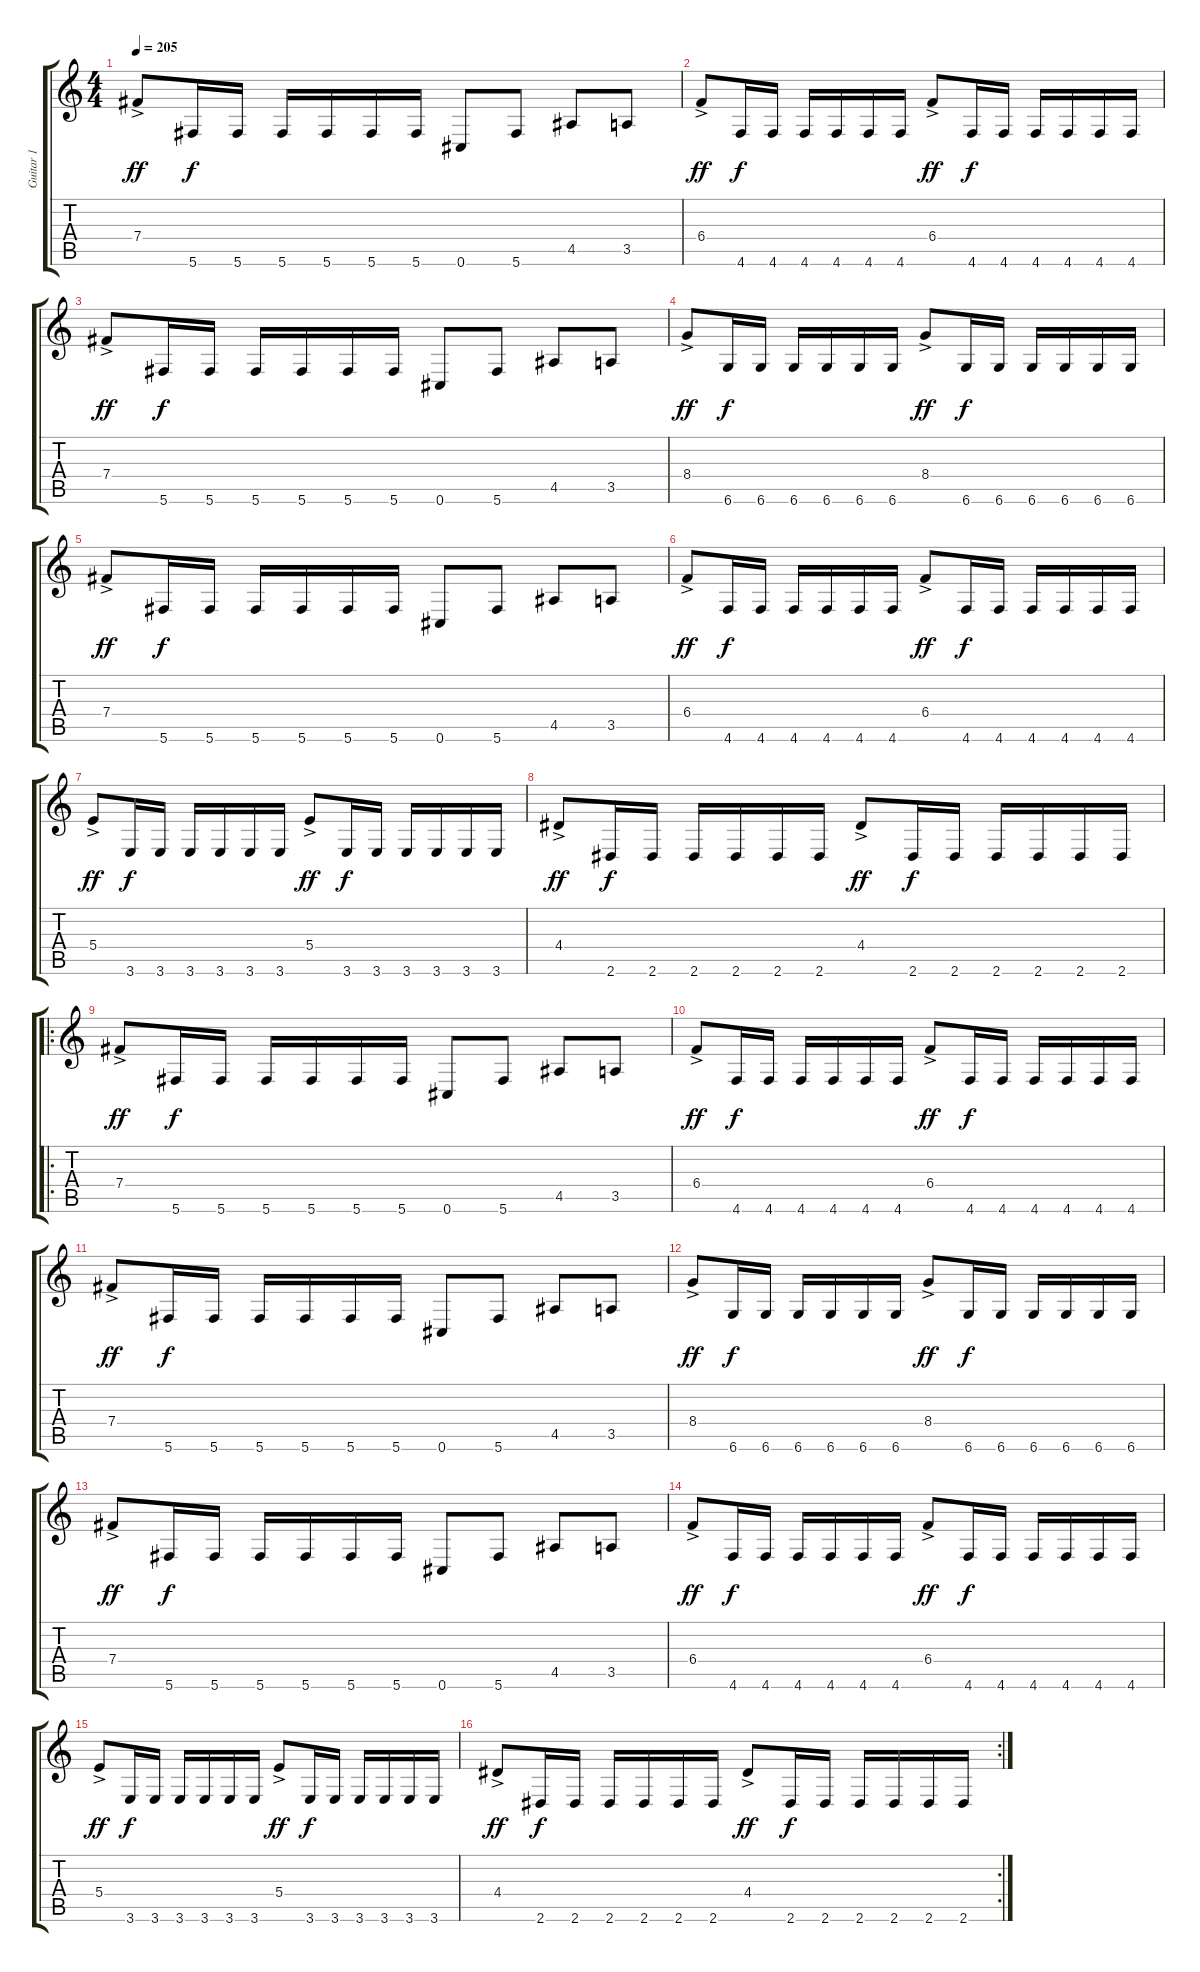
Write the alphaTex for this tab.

\track ("Guitar 1" "Guitar 1") {instrument distortionguitar}
\staff {score tabs}
\tuning (Db4 Ab3 E3 B2 Gb2 Db2) {hide}
\ts (4 4)
\tempo 205
\clef g2
\ks c
7.4{ac}.8{dy ff} 5.6.16{dy f} 5.6.16 5.6.16 5.6.16 5.6.16 5.6.16 0.6.8 5.6.8 4.5.8 3.5.8 |
6.4{ac}.8{dy ff} 4.6.16{dy f} 4.6.16 4.6.16 4.6.16 4.6.16 4.6.16 6.4{ac}.8{dy ff} 4.6.16{dy f} 4.6.16 4.6.16 4.6.16 4.6.16 4.6.16 |
7.4{ac}.8{dy ff} 5.6.16{dy f} 5.6.16 5.6.16 5.6.16 5.6.16 5.6.16 0.6.8 5.6.8 4.5.8 3.5.8 |
8.4{ac}.8{dy ff} 6.6.16{dy f} 6.6.16 6.6.16 6.6.16 6.6.16 6.6.16 8.4{ac}.8{dy ff} 6.6.16{dy f} 6.6.16 6.6.16 6.6.16 6.6.16 6.6.16 |
7.4{ac}.8{dy ff} 5.6.16{dy f} 5.6.16 5.6.16 5.6.16 5.6.16 5.6.16 0.6.8 5.6.8 4.5.8 3.5.8 |
6.4{ac}.8{dy ff} 4.6.16{dy f} 4.6.16 4.6.16 4.6.16 4.6.16 4.6.16 6.4{ac}.8{dy ff} 4.6.16{dy f} 4.6.16 4.6.16 4.6.16 4.6.16 4.6.16 |
5.4{ac}.8{dy ff} 3.6.16{dy f} 3.6.16 3.6.16 3.6.16 3.6.16 3.6.16 5.4{ac}.8{dy ff} 3.6.16{dy f} 3.6.16 3.6.16 3.6.16 3.6.16 3.6.16 |
4.4{ac}.8{dy ff} 2.6.16{dy f} 2.6.16 2.6.16 2.6.16 2.6.16 2.6.16 4.4{ac}.8{dy ff} 2.6.16{dy f} 2.6.16 2.6.16 2.6.16 2.6.16 2.6.16 |
\ro
7.4{ac}.8{dy ff} 5.6.16{dy f} 5.6.16 5.6.16 5.6.16 5.6.16 5.6.16 0.6.8 5.6.8 4.5.8 3.5.8 |
6.4{ac}.8{dy ff} 4.6.16{dy f} 4.6.16 4.6.16 4.6.16 4.6.16 4.6.16 6.4{ac}.8{dy ff} 4.6.16{dy f} 4.6.16 4.6.16 4.6.16 4.6.16 4.6.16 |
7.4{ac}.8{dy ff} 5.6.16{dy f} 5.6.16 5.6.16 5.6.16 5.6.16 5.6.16 0.6.8 5.6.8 4.5.8 3.5.8 |
8.4{ac}.8{dy ff} 6.6.16{dy f} 6.6.16 6.6.16 6.6.16 6.6.16 6.6.16 8.4{ac}.8{dy ff} 6.6.16{dy f} 6.6.16 6.6.16 6.6.16 6.6.16 6.6.16 |
7.4{ac}.8{dy ff} 5.6.16{dy f} 5.6.16 5.6.16 5.6.16 5.6.16 5.6.16 0.6.8 5.6.8 4.5.8 3.5.8 |
6.4{ac}.8{dy ff} 4.6.16{dy f} 4.6.16 4.6.16 4.6.16 4.6.16 4.6.16 6.4{ac}.8{dy ff} 4.6.16{dy f} 4.6.16 4.6.16 4.6.16 4.6.16 4.6.16 |
5.4{ac}.8{dy ff} 3.6.16{dy f} 3.6.16 3.6.16 3.6.16 3.6.16 3.6.16 5.4{ac}.8{dy ff} 3.6.16{dy f} 3.6.16 3.6.16 3.6.16 3.6.16 3.6.16 |
\rc 2
4.4{ac}.8{dy ff} 2.6.16{dy f} 2.6.16 2.6.16 2.6.16 2.6.16 2.6.16 4.4{ac}.8{dy ff} 2.6.16{dy f} 2.6.16 2.6.16 2.6.16 2.6.16 2.6.16
